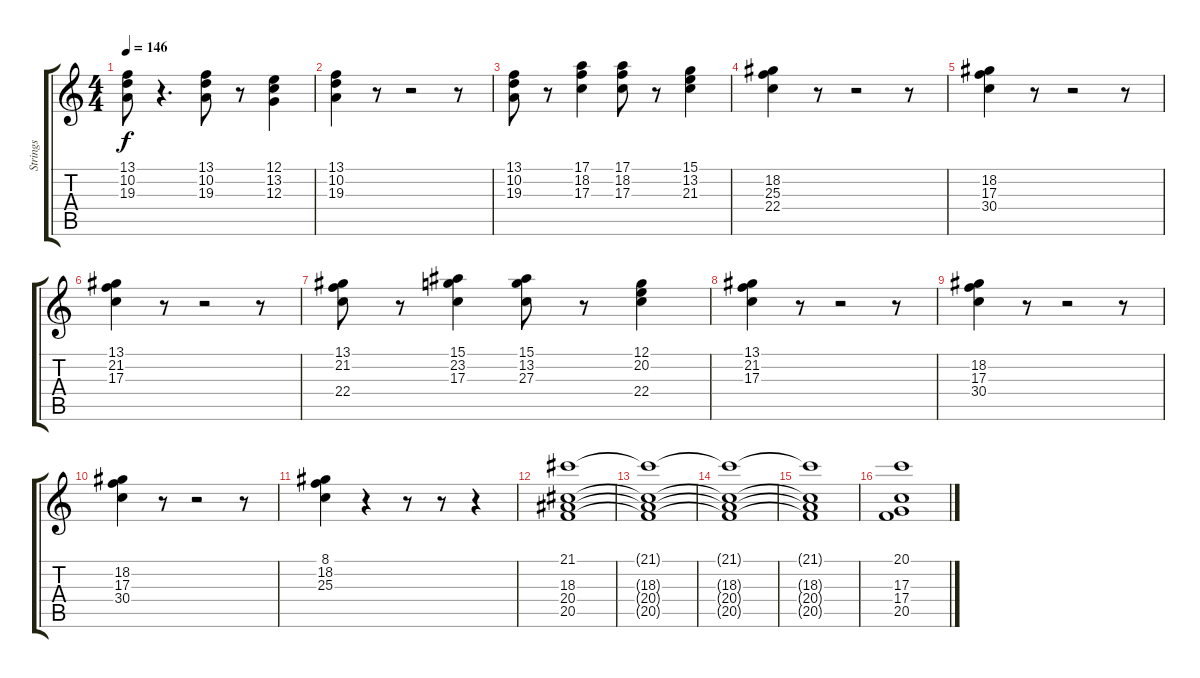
\track ("Strings" "Strings") {instrument stringensemble1}
\staff {score tabs}
\tuning (E4 B3 G3 D3 A2 E2) {hide}
\ts (4 4)
\tempo 146
\clef g2
\ks c
(13.1 10.2 19.3).8{dy f} r.4{d} (13.1 10.2 19.3).8 r.8 (12.1 13.2 12.3).4 |
(13.1 10.2 19.3).4 r.8 r.2 r.8 |
(13.1 10.2 19.3).8 r.8 (17.1 18.2 17.3).4 (17.1 18.2 17.3).8 r.8 (15.1 13.2 21.3).4 |
(18.2 25.3 22.4).4 r.8 r.2 r.8 |
(18.2 17.3 30.4).4 r.8 r.2 r.8 |
(13.1 21.2 17.3).4 r.8 r.2 r.8 |
(13.1 21.2 22.4).8 r.8 (15.1 23.2 17.3).4 (15.1 13.2 27.3).8 r.8 (12.1 20.2 22.4).4 |
(13.1 21.2 17.3).4 r.8 r.2 r.8 |
(18.2 17.3 30.4).4 r.8 r.2 r.8 |
(18.2 17.3 30.4).4 r.8 r.2 r.8 |
(8.1 18.2 25.3).4 r.4 r.8 r.8 r.4 |
(21.1 18.3 20.4 20.5).1 |
(21.1{t} 18.3{t} 20.4{t} 20.5{t}).1 |
(21.1{t} 18.3{t} 20.4{t} 20.5{t}).1 |
(21.1{t} 18.3{t} 20.4{t} 20.5{t}).1 |
(20.1 17.3 17.4 20.5).1
